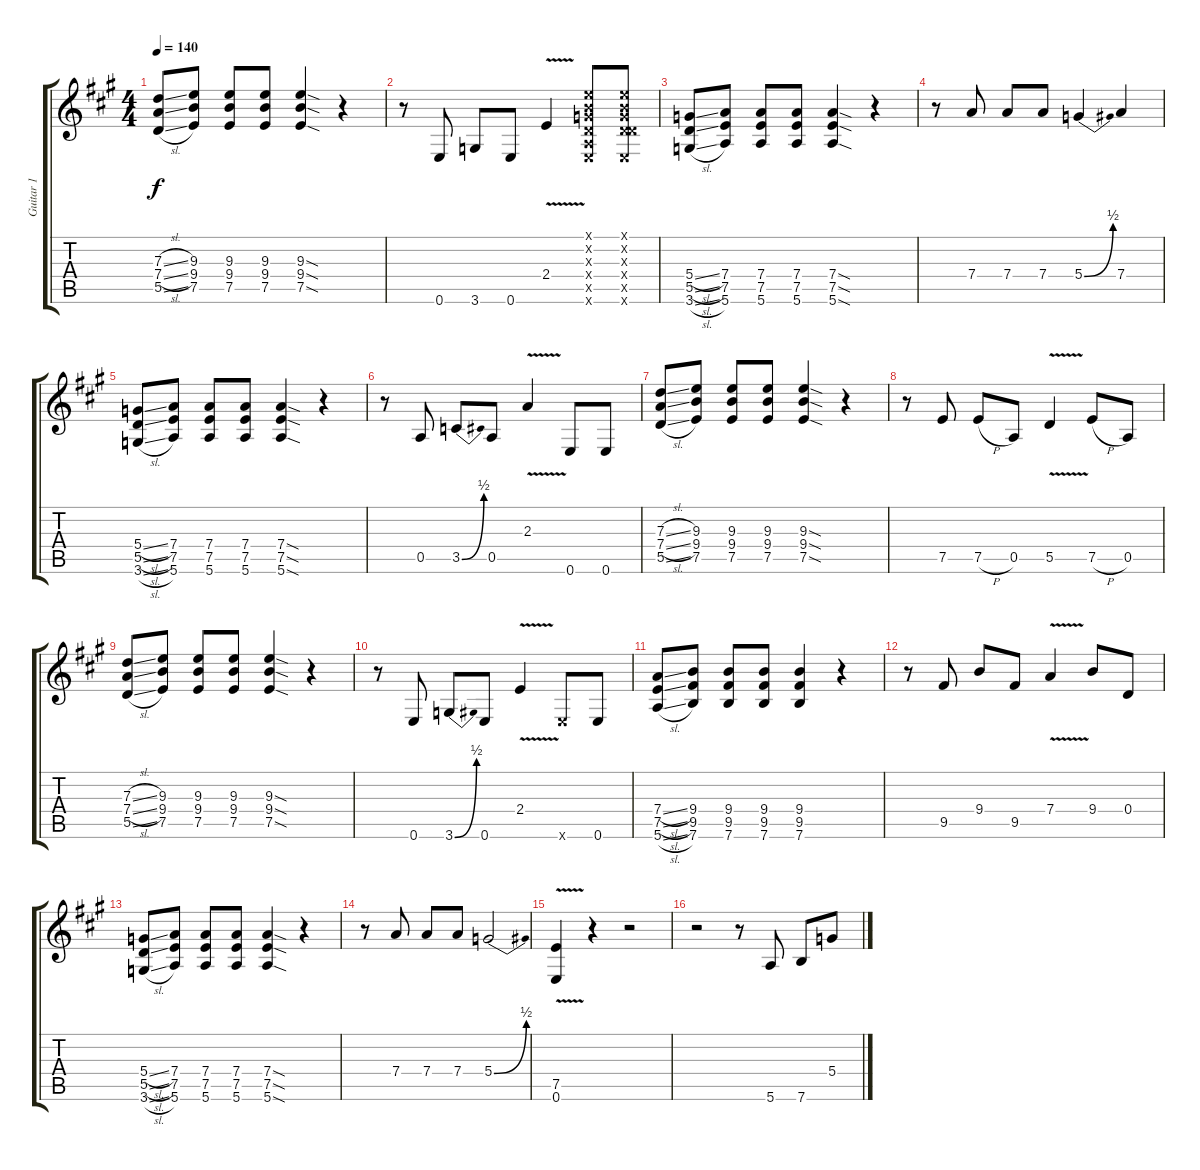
\track ("Guitar 1" "Guitar 1") {instrument electricguitarmuted}
\staff {score tabs}
\tuning (E4 B3 G3 D3 A2 E2) {hide}
\ts (4 4)
\tempo 140
\clef g2
\ks a
(7.3{sl} 7.4{sl} 5.5{sl}).8{dy f} (9.3 9.4 7.5).8 (9.3 9.4 7.5).8 (9.3 9.4 7.5).8 (9.3{sod} 9.4{sod} 7.5{sod}).4 r.4 |
r.8 0.6.8 3.6.8 0.6.8 2.4{v}.4 (0.1{x} 0.2{x} 0.3{x} 0.4{x} 0.5{x} 0.6{x}).8 (0.1{x} 0.2{x} 0.3{x} 0.4{x} 5.5{x} 0.6{x}).8 |
(5.4{sl} 5.5{sl} 3.6{sl}).8 (7.4 7.5 5.6).8 (7.4 7.5 5.6).8 (7.4 7.5 5.6).8 (7.4{sod} 7.5{sod} 5.6{sod}).4 r.4 |
r.8 7.4.8 7.4.8 7.4.8 5.4{be (bend 0 0 60 2)}.4 7.4.4 |
(5.4{sl} 5.5{sl} 3.6{sl}).8 (7.4 7.5 5.6).8 (7.4 7.5 5.6).8 (7.4 7.5 5.6).8 (7.4{sod} 7.5{sod} 5.6{sod}).4 r.4 |
r.8 0.5.8 3.5{be (bend 0 0 60 2)}.8 0.5.8 2.3{v}.4 0.6.8 0.6.8 |
(7.3{sl} 7.4{sl} 5.5{sl}).8 (9.3 9.4 7.5).8 (9.3 9.4 7.5).8 (9.3 9.4 7.5).8 (9.3{sod} 9.4{sod} 7.5{sod}).4 r.4 |
r.8 7.5.8 7.5{h}.8 0.5.8 5.5{v}.4 7.5{h}.8 0.5.8 |
(7.3{sl} 7.4{sl} 5.5{sl}).8 (9.3 9.4 7.5).8 (9.3 9.4 7.5).8 (9.3 9.4 7.5).8 (9.3{sod} 9.4{sod} 7.5{sod}).4 r.4 |
r.8 0.6.8 3.6{be (bend 0 0 60 2)}.8 0.6.8 2.4{v}.4 0.6{x}.8 0.6.8 |
(7.4{sl} 7.5{sl} 5.6{sl}).8 (9.4 9.5 7.6).8 (9.4 9.5 7.6).8 (9.4 9.5 7.6).8 (9.4 9.5 7.6).4 r.4 |
r.8 9.5.8 9.4.8 9.5.8 7.4{v}.4 9.4.8 0.4.8 |
(5.4{sl} 5.5{sl} 3.6{sl}).8 (7.4 7.5 5.6).8 (7.4 7.5 5.6).8 (7.4 7.5 5.6).8 (7.4{sod} 7.5{sod} 5.6{sod}).4 r.4 |
r.8 7.4.8 7.4.8 7.4.8 5.4{be (bend 0 0 60 2)}.2 |
(7.5{v} 0.6).4 r.4 r.2 |
r.2 r.8 5.6.8 7.6.8 5.4.8
